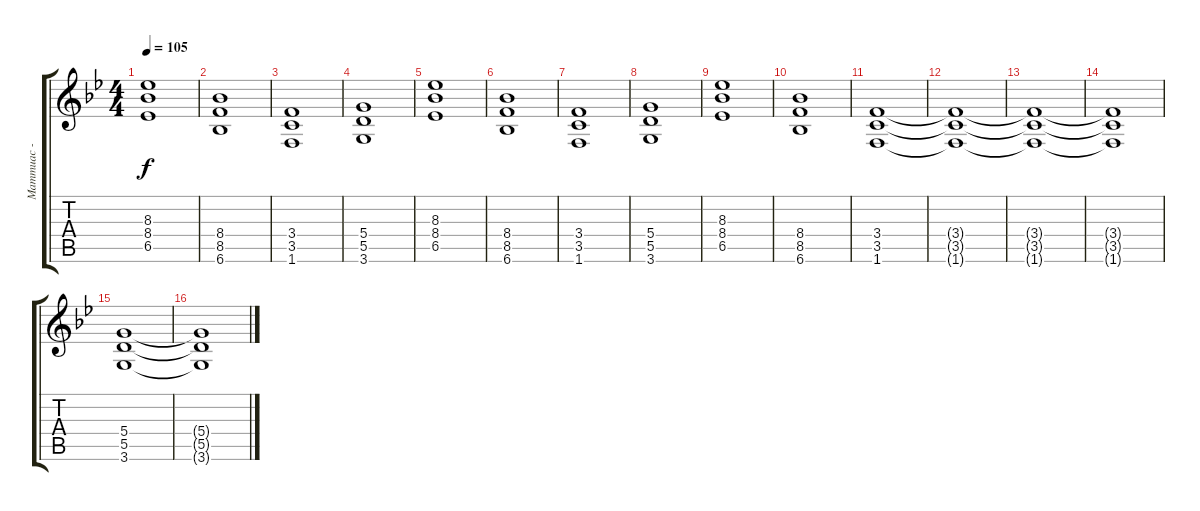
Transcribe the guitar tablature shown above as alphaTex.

\track ("Маттиас - Explorer" "Маттиас - ") {instrument overdrivenguitar}
\staff {score tabs}
\tuning (E4 B3 G3 D3 A2 E2) {hide}
\ts (4 4)
\tempo 105
\clef g2
\ks gminor
(8.3 8.4 6.5).1{dy f} |
(8.4 8.5 6.6).1 |
(3.4 3.5 1.6).1 |
(5.4 5.5 3.6).1 |
(8.3 8.4 6.5).1 |
(8.4 8.5 6.6).1 |
(3.4 3.5 1.6).1 |
(5.4 5.5 3.6).1 |
(8.3 8.4 6.5).1 |
(8.4 8.5 6.6).1 |
(3.4 3.5 1.6).1 |
(3.4{t} 3.5{t} 1.6{t}).1 |
(3.4{t} 3.5{t} 1.6{t}).1 |
(3.4{t} 3.5{t} 1.6{t}).1 |
(5.4 5.5 3.6).1 |
(5.4{t} 5.5{t} 3.6{t}).1
